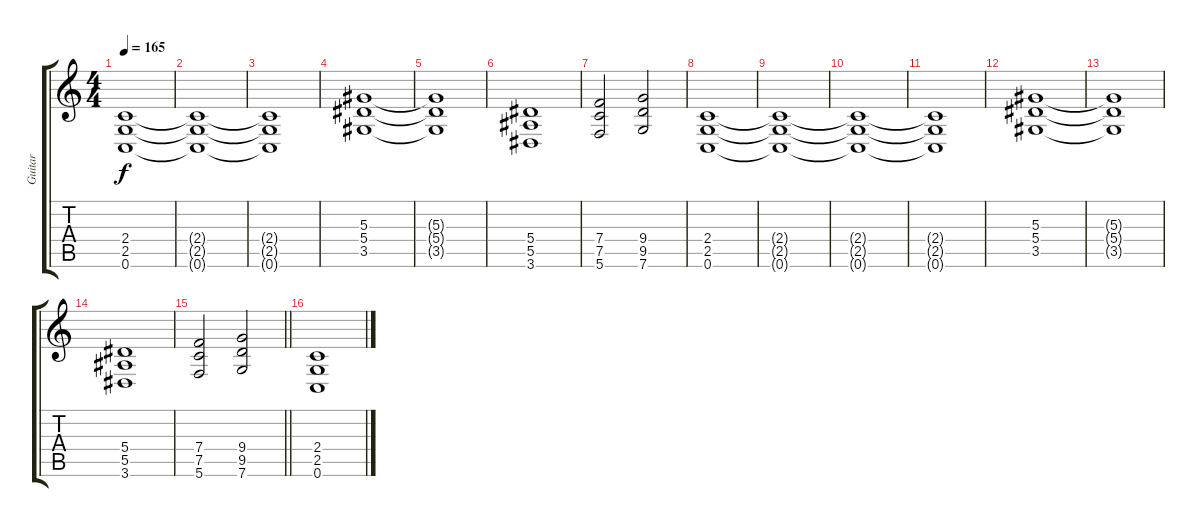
\track ("Guitar" "Guitar") {instrument distortionguitar}
\staff {score tabs}
\tuning (C4 G3 Eb3 Bb2 F2 C2) {hide}
\ts (4 4)
\tempo 165
\clef g2
\ks c
(2.4{t} 2.5{t} 0.6{t}).1{dy f} |
(2.4{t} 2.5{t} 0.6{t}).1 |
(2.4{t} 2.5{t} 0.6{t}).1 |
(5.3 5.4 3.5).1 |
(5.3{t} 5.4{t} 3.5{t}).1 |
(5.4 5.5 3.6).1 |
(7.4 7.5 5.6).2 (9.4 9.5 7.6).2 |
(2.4 2.5 0.6).1 |
(2.4{t} 2.5{t} 0.6{t}).1 |
(2.4{t} 2.5{t} 0.6{t}).1 |
(2.4{t} 2.5{t} 0.6{t}).1 |
(5.3 5.4 3.5).1 |
(5.3{t} 5.4{t} 3.5{t}).1 |
(5.4 5.5 3.6).1 |
\barLineRight lightlight
(7.4 7.5 5.6).2 (9.4 9.5 7.6).2 |
(2.4 2.5 0.6).1
